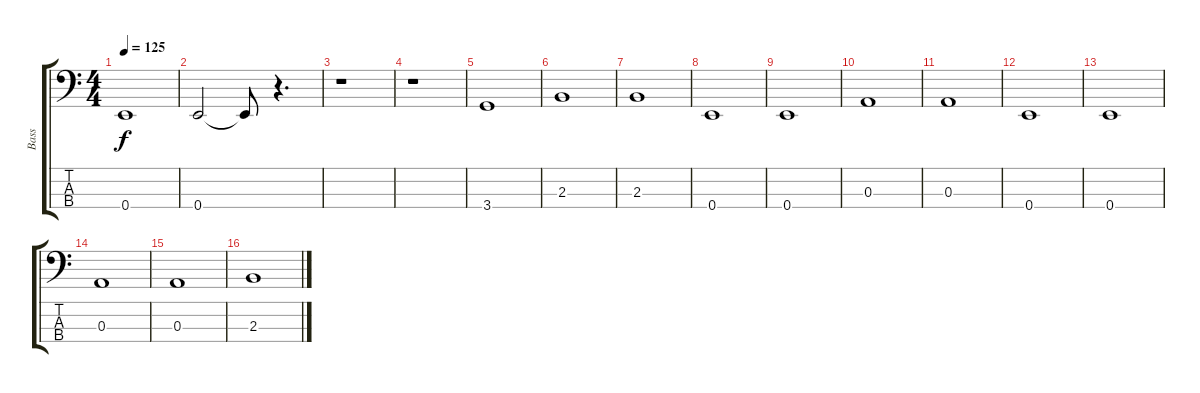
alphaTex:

\track ("Bass" "Bass") {instrument fretlessbass}
\staff {score tabs}
\tuning (G2 D2 A1 E1) {hide}
\ts (4 4)
\tempo 125
\clef f4
\ks c
0.4.1{dy f} |
0.4.2 0.4{t}.8 r.4{d} |
r.1 |
r.1 |
3.4.1 |
2.3.1 |
2.3.1 |
0.4.1 |
0.4.1 |
0.3.1 |
0.3.1 |
0.4.1 |
0.4.1 |
0.3.1 |
0.3.1 |
2.3.1
